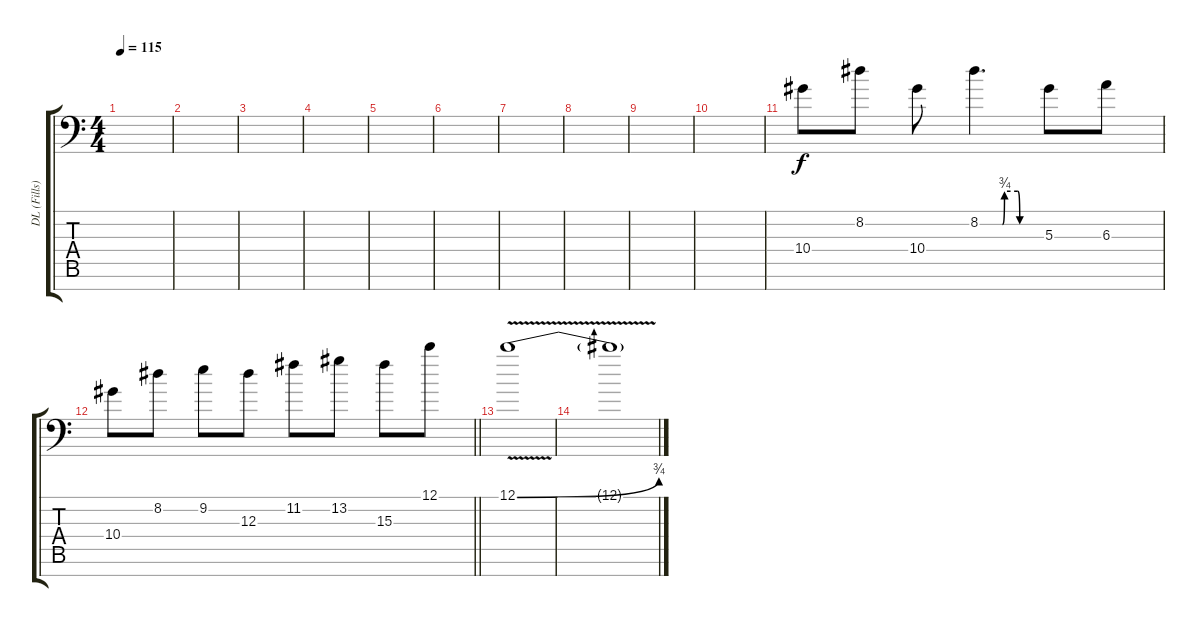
\track ("DL (Fills)" "DL (Fills)") {instrument distortionguitar}
\staff {score tabs}
\tuning (C4 G3 Eb3 Bb2 F2 C2 F1) {hide}
\ts (4 4)
\tempo 115
\clef f4
\ks c
|
|
|
|
|
|
|
|
|
|
10.4.8{volume 16} 8.2.8 10.4.8 8.2{be (custom 0 0 15 0 22 0 24 3 37 3 39 0 60 0)}.4{d} 5.3.8 6.3.8 |
\barLineRight lightlight
10.4.8 8.2.8 9.2.8 12.3.8 11.2.8 13.2.8 15.3.8 12.1.8 |
\section ("" "")
12.1{be (bend 0 0 60 3) v}.1 |
12.1{t}.1{volume 0}
